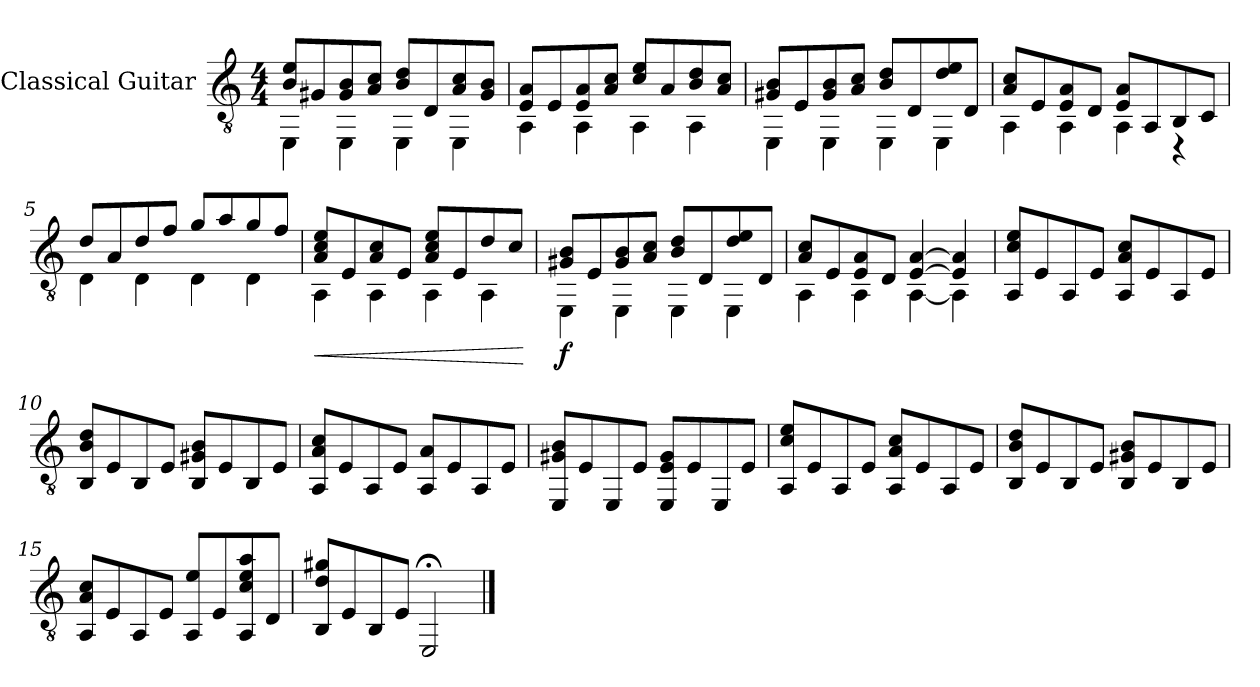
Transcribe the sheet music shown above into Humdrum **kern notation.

**kern	**dynam
*part1	*part1
*staff1	*staff1
*I"Classical Guitar	*
*I'Guit.	*
*clefGv2	*
*k[]	*
*M4/4	*
*MM120	*
=1	=1
*^	*
8B/ 8e/L	4EE\	.
8G#X/	.	.
8G#/ 8B/	4EE\	.
8A/ 8c/J	.	.
8B/ 8d/L	4EE\	.
8D/	.	.
8A/ 8c/	4EE\	.
8G#/ 8B/J	.	.
=2	=2	=2
8E/ 8A/L	4AA\	.
8E/	.	.
8E/ 8A/	4AA\	.
8A/ 8c/J	.	.
8c/ 8e/L	4AA\	.
8A/	.	.
8B/ 8d/	4AA\	.
8A/ 8c/J	.	.
=3	=3	=3
8G#X/ 8B/L	4EE\	.
8E/	.	.
8G#/ 8B/	4EE\	.
8A/ 8c/J	.	.
8B/ 8d/L	4EE\	.
8D/	.	.
8d/ 8e/	4EE\	.
8D/J	.	.
!!LO:LB:g=z	!!
=4	=4	=4
8A/ 8c/L	4AA\	.
8E/	.	.
8E/ 8A/	4AA\	.
8D/J	.	.
8E/ 8A/L	4AA\	.
8AA/	.	.
8BB/	4r	.
8C/J	.	.
=5	=5	=5
8d/L	4D\	.
8A/	.	.
8d/	4D\	.
8f/J	.	.
8g/L	4D\	.
8a/	.	.
8g/	4D\	.
8f/J	.	.
=6	=6	=6
!	!	!LO:HP:b
8A/ 8c/ 8e/L	4AA\	<
8E/	.	.
8A/ 8c/	4AA\	.
8E/J	.	.
8A/ 8c/ 8e/L	4AA\	.
8E/	.	.
8d/	4AA\	.
8c/J	.	.
*v	*v	*
.	[
!!LO:LB:g=z
=7	=7
*^	*
!	!	!LO:DY:b
8G#X/ 8B/L	4EE\	f
8E/	.	.
8G#/ 8B/	4EE\	.
8A/ 8c/J	.	.
8B/ 8d/L	4EE\	.
8D/	.	.
8d/ 8e/	4EE\	.
8D/J	.	.
=8	=8	=8
8A/ 8c/L	4AA\	.
8E/	.	.
8E/ 8A/	4AA\	.
8D/J	.	.
[4E/ [4A/	[4AA\	.
4E/] 4A/]	4AA\]	.
*v	*v	*
=9	=9
8AA/ 8c/ 8e/L	.
8E/	.
8AA/	.
8E/J	.
8AA/ 8A/ 8c/L	.
8E/	.
8AA/	.
8E/J	.
!!LO:LB:g=z
=10	=10
8BB/ 8B/ 8d/L	.
8E/	.
8BB/	.
8E/J	.
8BB/ 8G#X/ 8B/L	.
8E/	.
8BB/	.
8E/J	.
=11	=11
8AA/ 8A/ 8c/L	.
8E/	.
8AA/	.
8E/J	.
8AA/ 8A/L	.
8E/	.
8AA/	.
8E/J	.
=12	=12
8EE/ 8G#X/ 8B/L	.
8E/	.
8EE/	.
8E/J	.
8EE/ 8E/ 8G#/L	.
8E/	.
8EE/	.
8E/J	.
!!LO:LB:g=z
=13	=13
8AA/ 8c/ 8e/L	.
8E/	.
8AA/	.
8E/J	.
8AA/ 8A/ 8c/L	.
8E/	.
8AA/	.
8E/J	.
=14	=14
8BB/ 8B/ 8d/L	.
8E/	.
8BB/	.
8E/J	.
8BB/ 8G#X/ 8B/L	.
8E/	.
8BB/	.
8E/J	.
=15	=15
8AA/ 8A/ 8c/L	.
8E/	.
8AA/	.
8E/J	.
8AA/ 8e/L	.
8E/	.
8AA/ 8c/ 8e/ 8a/	.
8D/J	.
!!LO:LB:g=z
=16	=16
8BB/ 8d/ 8g#X/L	.
8E/	.
8BB/	.
8E/J	.
2EE;/	.
==	==
*-	*-
